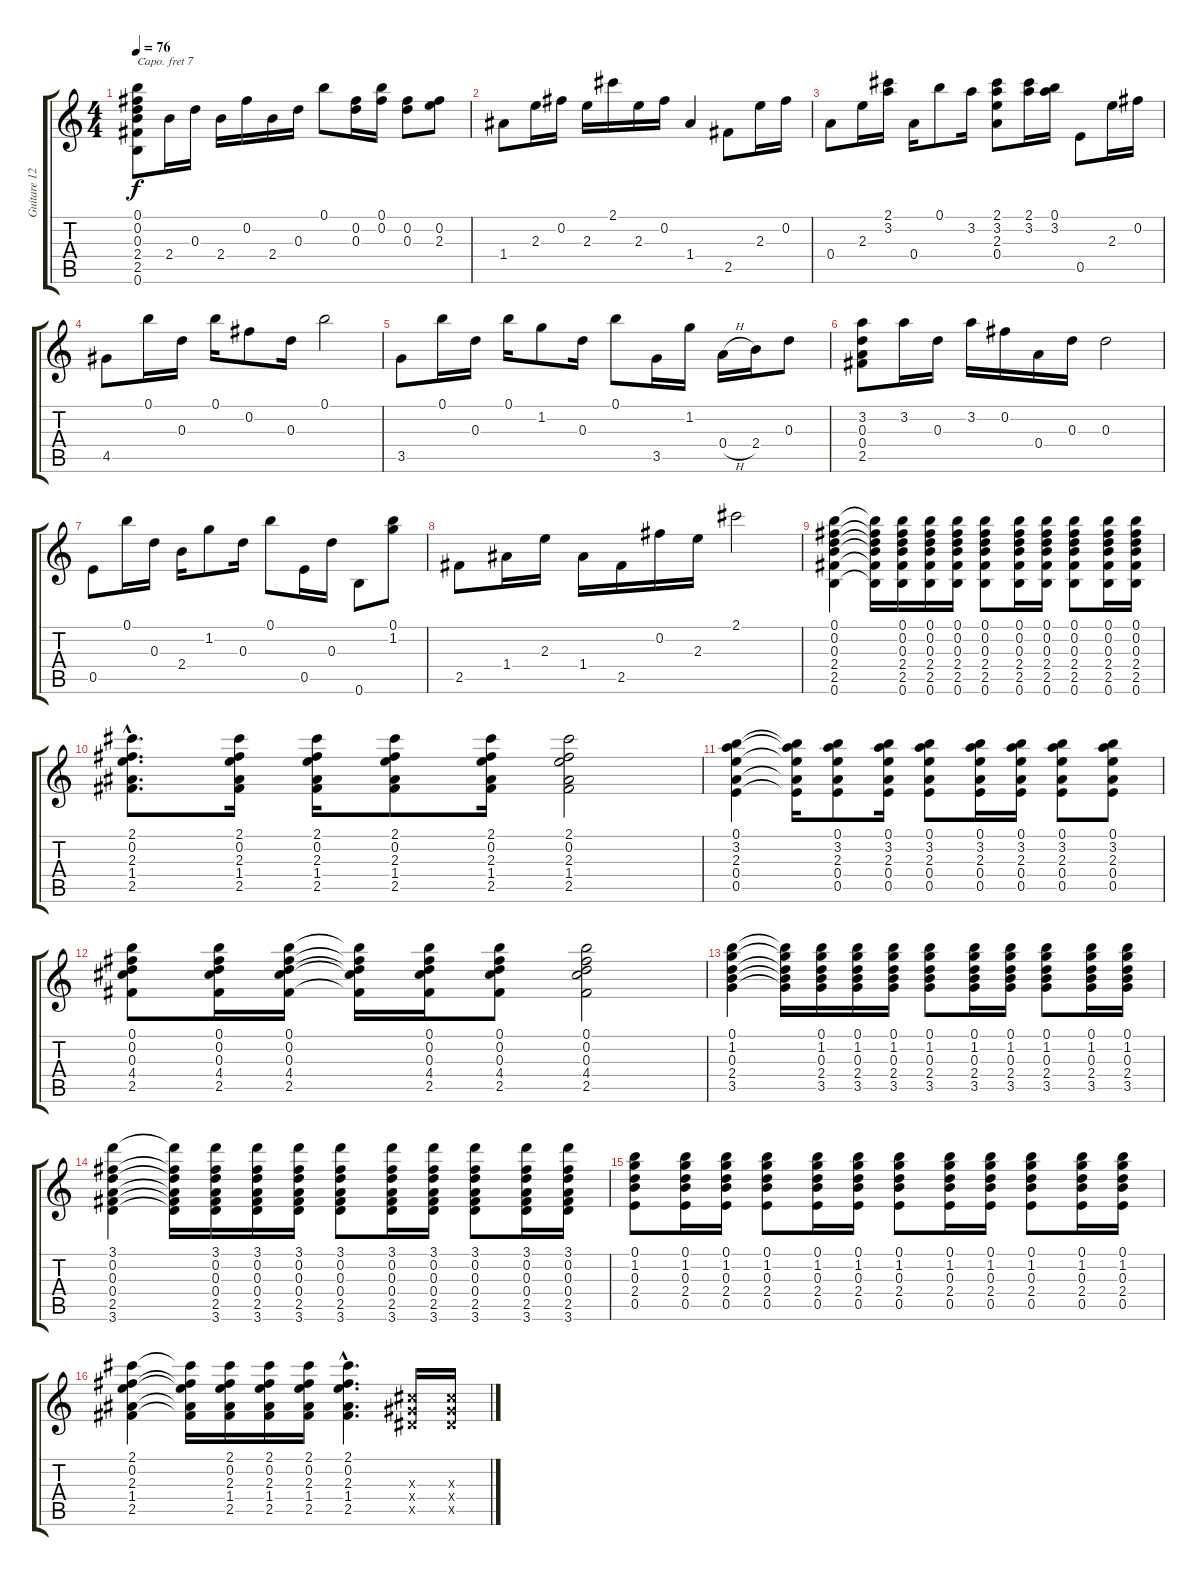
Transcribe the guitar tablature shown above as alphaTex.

\track ("Guitare 12 cordes (1)" "Guitare 12") {instrument acousticguitarsteel}
\staff {score tabs}
\capo 7
\tuning (E4 B3 G3 D3 A2 E2) {hide}
\ts (4 4)
\tempo 76
\clef g2
\ks c
(0.1 0.2 0.3 2.4 2.5 0.6).8{dy f} 2.4.16 0.3.16 2.4.16 0.2.16 2.4.16 0.3.16 0.1.8 (0.2 0.3).16 (0.1 0.2).16 (0.2 0.3).8 (0.2 2.3).8 |
1.4.8 2.3.16 0.2.16 2.3.16 2.1.16 2.3.16 0.2.16 1.4.4 2.5.8 2.3.16 0.2.16 |
0.4.8 2.3.16 (2.1 3.2).16 0.4.16 0.1.8 3.2.16 (2.1 3.2 2.3 0.4).8 (2.1 3.2).16 (0.1 3.2).16 0.5.8 2.3.16 0.2.16 |
4.5.8 0.1.16 0.3.16 0.1.16 0.2.8 0.3.16 0.1.2 |
3.5.8 0.1.16 0.3.16 0.1.16 1.2.8 0.3.16 0.1.8 3.5.16 1.2.16 0.4{h}.16 2.4.16 0.3.8 |
(3.2 0.3 0.4 2.5).8 3.2.16 0.3.16 3.2.16 0.2.16 0.4.16 0.3.16 0.3.2 |
0.5.8 0.1.16 0.3.16 2.4.16 1.2.8 0.3.16 0.1.8 0.5.16 0.3.16 0.6.8 (0.1 1.2).8 |
2.5.8 1.4.16 2.3.16 1.4.16 2.5.16 0.2.16 2.3.16 2.1.2 |
(0.1 0.2 0.3 2.4 2.5 0.6).4 (0.1{t} 0.2{t} 0.3{t} 2.4{t} 2.5{t} 0.6{t}).16 (0.1 0.2 0.3 2.4 2.5 0.6).16 (0.1 0.2 0.3 2.4 2.5 0.6).16 (0.1 0.2 0.3 2.4 2.5 0.6).16 (0.1 0.2 0.3 2.4 2.5 0.6).8 (0.1 0.2 0.3 2.4 2.5 0.6).16 (0.1 0.2 0.3 2.4 2.5 0.6).16 (0.1 0.2 0.3 2.4 2.5 0.6).8 (0.1 0.2 0.3 2.4 2.5 0.6).16 (0.1 0.2 0.3 2.4 2.5 0.6).16 |
(2.1{hac} 0.2{hac} 2.3{hac} 1.4{hac} 2.5{hac}).8{d} (2.1 0.2 2.3 1.4 2.5).16 (2.1 0.2 2.3 1.4 2.5).16 (2.1 0.2 2.3 1.4 2.5).8 (2.1 0.2 2.3 1.4 2.5).16 (2.1 0.2 2.3 1.4 2.5).2 |
(0.1 3.2 2.3 0.4 0.5).4 (0.1{t} 3.2{t} 2.3{t} 0.4{t} 0.5{t}).16 (0.1 3.2 2.3 0.4 0.5).8 (0.1 3.2 2.3 0.4 0.5).16 (0.1 3.2 2.3 0.4 0.5).8 (0.1 3.2 2.3 0.4 0.5).16 (0.1 3.2 2.3 0.4 0.5).16 (0.1 3.2 2.3 0.4 0.5).8 (0.1 3.2 2.3 0.4 0.5).8 |
(0.1 0.2 0.3 4.4 2.5).8 (0.1 0.2 0.3 4.4 2.5).16 (0.1 0.2 0.3 4.4 2.5).16 (0.1{t} 0.2{t} 0.3{t} 4.4{t} 2.5{t}).16 (0.1 0.2 0.3 4.4 2.5).16 (0.1 0.2 0.3 4.4 2.5).8 (0.1 0.2 0.3 4.4 2.5).2 |
(0.1 1.2 0.3 2.4 3.5).4 (0.1{t} 1.2{t} 0.3{t} 2.4{t} 3.5{t}).16 (0.1 1.2 0.3 2.4 3.5).16 (0.1 1.2 0.3 2.4 3.5).16 (0.1 1.2 0.3 2.4 3.5).16 (0.1 1.2 0.3 2.4 3.5).8 (0.1 1.2 0.3 2.4 3.5).16 (0.1 1.2 0.3 2.4 3.5).16 (0.1 1.2 0.3 2.4 3.5).8 (0.1 1.2 0.3 2.4 3.5).16 (0.1 1.2 0.3 2.4 3.5).16 |
(3.1 0.2 0.3 0.4 2.5 3.6).4 (3.1{t} 0.2{t} 0.3{t} 0.4{t} 2.5{t} 3.6{t}).16 (3.1 0.2 0.3 0.4 2.5 3.6).16 (3.1 0.2 0.3 0.4 2.5 3.6).16 (3.1 0.2 0.3 0.4 2.5 3.6).16 (3.1 0.2 0.3 0.4 2.5 3.6).8 (3.1 0.2 0.3 0.4 2.5 3.6).16 (3.1 0.2 0.3 0.4 2.5 3.6).16 (3.1 0.2 0.3 0.4 2.5 3.6).8 (3.1 0.2 0.3 0.4 2.5 3.6).16 (3.1 0.2 0.3 0.4 2.5 3.6).16 |
(0.1 1.2 0.3 2.4 0.5).8 (0.1 1.2 0.3 2.4 0.5).16 (0.1 1.2 0.3 2.4 0.5).16 (0.1 1.2 0.3 2.4 0.5).8 (0.1 1.2 0.3 2.4 0.5).16 (0.1 1.2 0.3 2.4 0.5).16 (0.1 1.2 0.3 2.4 0.5).8 (0.1 1.2 0.3 2.4 0.5).16 (0.1 1.2 0.3 2.4 0.5).16 (0.1 1.2 0.3 2.4 0.5).8 (0.1 1.2 0.3 2.4 0.5).16 (0.1 1.2 0.3 2.4 0.5).16 |
(2.1 0.2 2.3 1.4 2.5).4 (2.1{t} 0.2{t} 2.3{t} 1.4{t} 2.5{t}).16 (2.1 0.2 2.3 1.4 2.5).16 (2.1 0.2 2.3 1.4 2.5).16 (2.1 0.2 2.3 1.4 2.5).16 (2.1{hac} 0.2{hac} 2.3{hac} 1.4{hac} 2.5{hac}).4{d} (-1.3{x} -1.4{x} -1.5{x}).16 (-1.3{x} -1.4{x} -1.5{x}).16
